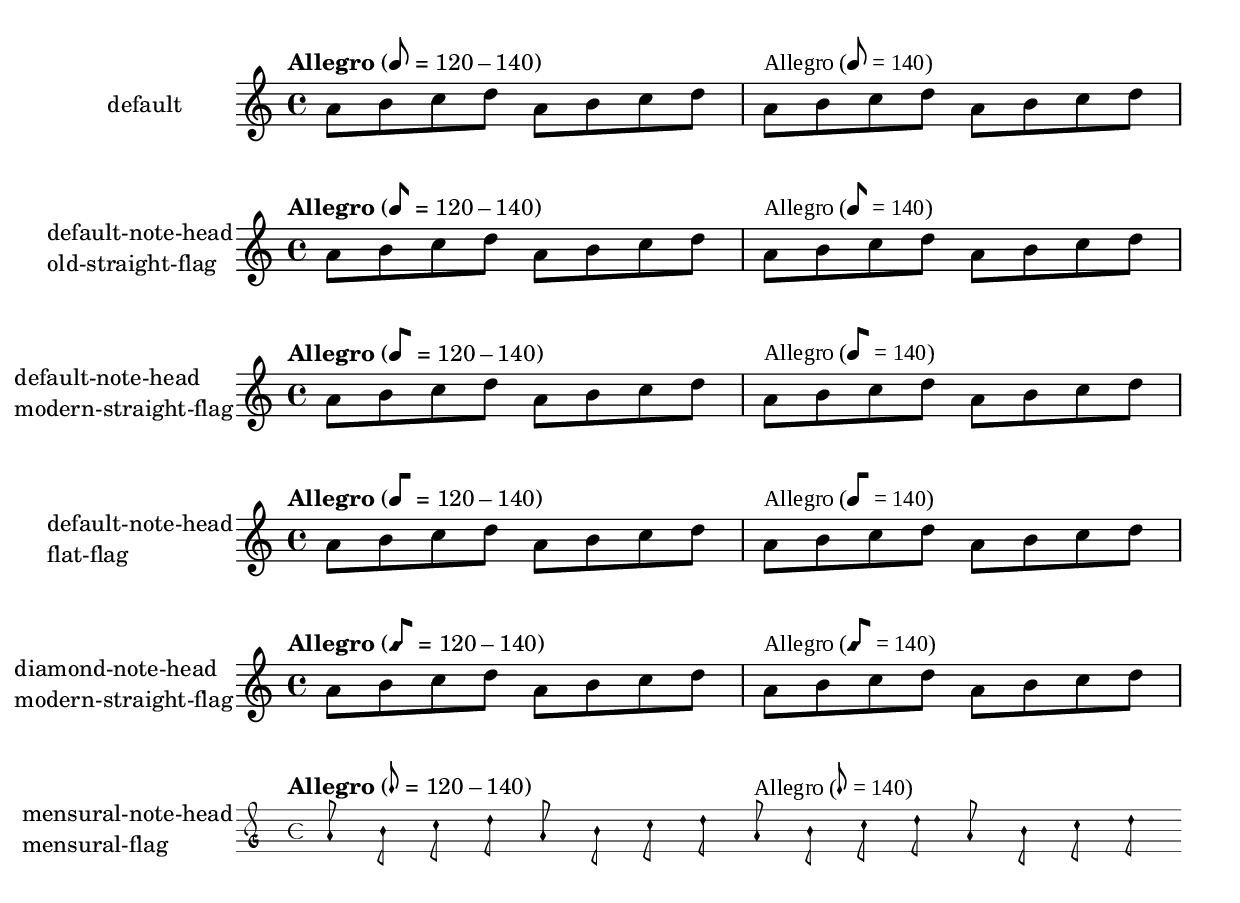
\version "2.17.27"

\header {
  texidoc = "@code{metronomeMarkFormatter} supports
all note head styles and flags styles. Setting @code{font-name} for
@code{MetronomeMark} does not disturb the glyphs for note-head and flag.
"
}

\paper {
        ragged-right = ##f
        indent = 30
}

mus =
\relative c'' {
        \tempo "Allegro" 8=120-140
        a8 b c d a b c d

        % A comma is required
        % for font name "Times New Roman"'s explicit termination.
        % If there is no comma, Pango interpret "Times New Roman" as
        % "Times New" family with "Roman" style.
        \override Score.MetronomeMark.font-name = "Times New Roman,"
        \tempo "Allegro" 8=140
        a b c d a b c d
}

%% Some Examples:
\score {
  \new Staff
  \with {
          instrumentName = "default"
  }
  \mus
  \layout {}
}

\score {
  \new Staff
  \with {
          instrumentName =
            \markup \column { "default-note-head" "old-straight-flag" }
  }
  \mus
  \layout {
    \context {
      \Score
      \override MetronomeMark.flag-style = #'old-straight-flag
    }
  }
}

\score {
  \new Staff
  \with {
          instrumentName =
            \markup \column { "default-note-head" "modern-straight-flag" }
  }
  \mus
  \layout {
    \context {
      \Score
      \override MetronomeMark.flag-style = #'modern-straight-flag
    }
  }
}

\score {
  \new Staff
  \with {
          instrumentName =
            \markup \column { "default-note-head" "flat-flag" }
  }
  \mus
  \layout {
    \context {
      \Score
      \override MetronomeMark.flag-style = #'flat-flag
    }
  }
}

\score {
  \new Staff
  \with {
          instrumentName =
            \markup \column { "diamond-note-head" "modern-straight-flag" }
  }
  \mus
  \layout {
    \context {
      \Score
      \override MetronomeMark.style = #'diamond
      \override MetronomeMark.flag-style = #'modern-straight-flag
    }
  }
}

\score {
  \new MensuralStaff
  \with {
          instrumentName =
            \markup \column { "mensural-note-head" "mensural-flag" }
  }
  \mus
  \layout {
    \context {
      \Score
      \override MetronomeMark.style = #'mensural
    }
  }
}
